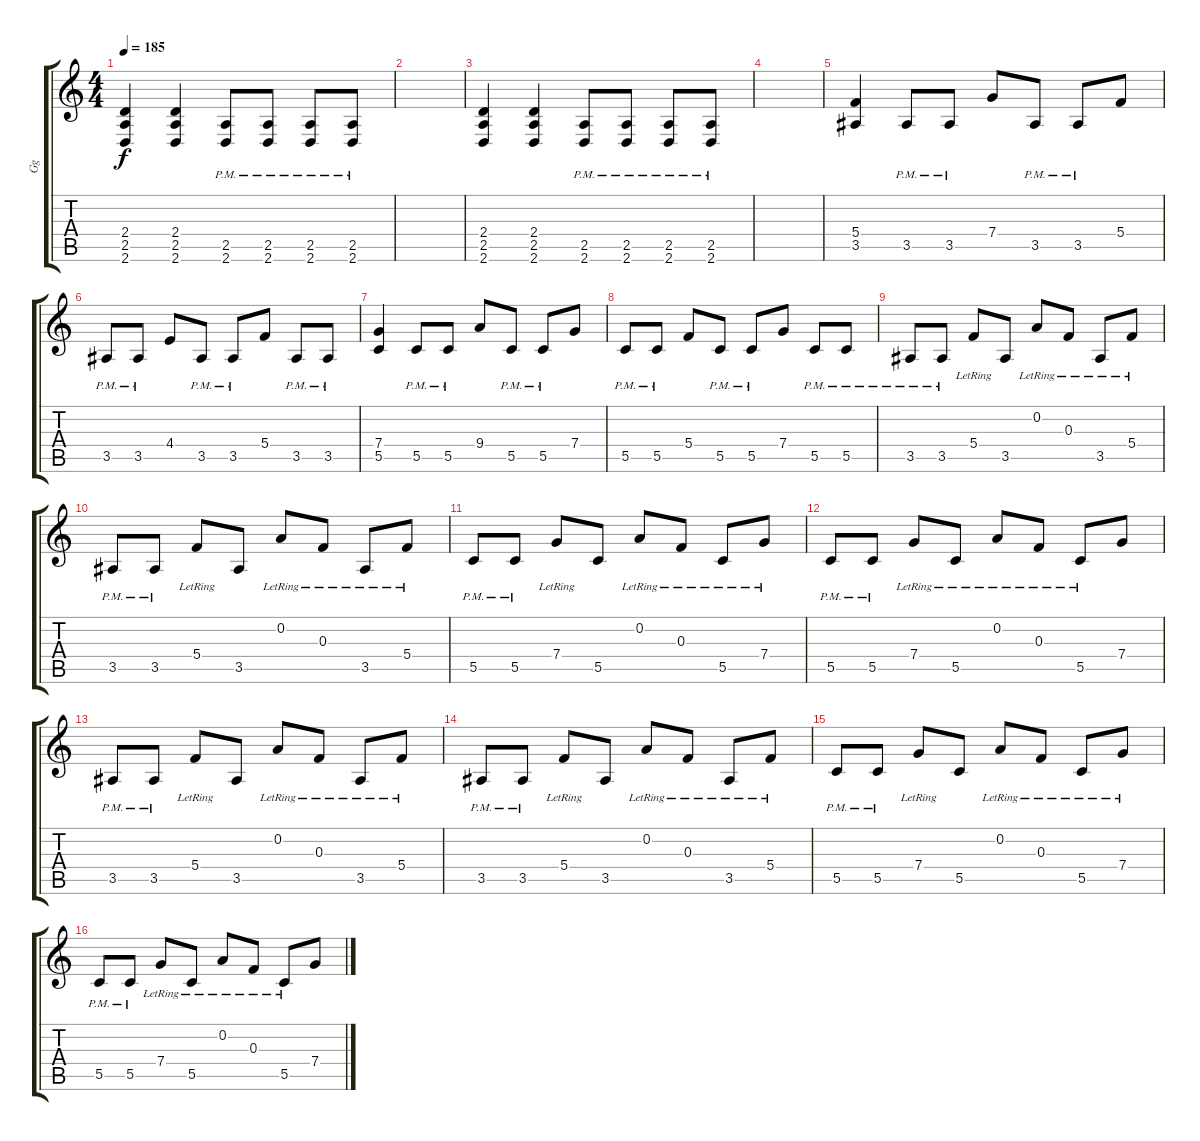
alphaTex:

\track ("Gg" "Gg") {instrument distortionguitar}
\staff {score tabs}
\tuning (D4 A3 F3 C3 G2 C2) {hide}
\ts (4 4)
\tempo 185
\clef g2
\ks c
(2.4 2.5 2.6).4{dy f} (2.4 2.5 2.6).4 (2.5 2.6{pm}).8 (2.5 2.6{pm}).8 (2.5 2.6{pm}).8 (2.5 2.6{pm}).8 |
|
(2.4 2.5 2.6).4 (2.4 2.5 2.6).4 (2.5 2.6{pm}).8 (2.5 2.6{pm}).8 (2.5 2.6{pm}).8 (2.5 2.6{pm}).8 |
|
(5.4 3.5).4 3.5{pm}.8 3.5{pm}.8 7.4.8 3.5{pm}.8 3.5{pm}.8 5.4.8 |
3.5{pm}.8 3.5{pm}.8 4.4.8 3.5{pm}.8 3.5{pm}.8 5.4.8 3.5{pm}.8 3.5{pm}.8 |
(7.4 5.5).4 5.5{pm}.8 5.5{pm}.8 9.4.8 5.5{pm}.8 5.5{pm}.8 7.4.8 |
5.5{pm}.8 5.5{pm}.8 5.4.8 5.5{pm}.8 5.5{pm}.8 7.4.8 5.5{pm}.8 5.5{pm}.8 |
3.5{pm}.8 3.5{pm}.8 5.4{lr}.8 3.5.8 0.2{lr}.8 0.3{lr}.8 3.5{lr}.8 5.4{lr}.8 |
3.5{pm}.8 3.5{pm}.8 5.4{lr}.8 3.5.8 0.2{lr}.8 0.3{lr}.8 3.5{lr}.8 5.4{lr}.8 |
5.5{pm}.8 5.5{pm}.8 7.4{lr}.8 5.5.8 0.2{lr}.8 0.3{lr}.8 5.5{lr}.8 7.4{lr}.8 |
5.5{pm}.8 5.5{pm}.8 7.4{lr}.8 5.5{lr}.8 0.2{lr}.8 0.3{lr}.8 5.5{lr}.8 7.4.8 |
3.5{pm}.8 3.5{pm}.8 5.4{lr}.8 3.5.8 0.2{lr}.8 0.3{lr}.8 3.5{lr}.8 5.4{lr}.8 |
3.5{pm}.8 3.5{pm}.8 5.4{lr}.8 3.5.8 0.2{lr}.8 0.3{lr}.8 3.5{lr}.8 5.4{lr}.8 |
5.5{pm}.8 5.5{pm}.8 7.4{lr}.8 5.5.8 0.2{lr}.8 0.3{lr}.8 5.5{lr}.8 7.4{lr}.8 |
5.5{pm}.8 5.5{pm}.8 7.4{lr}.8 5.5{lr}.8 0.2{lr}.8 0.3{lr}.8 5.5{lr}.8 7.4.8
